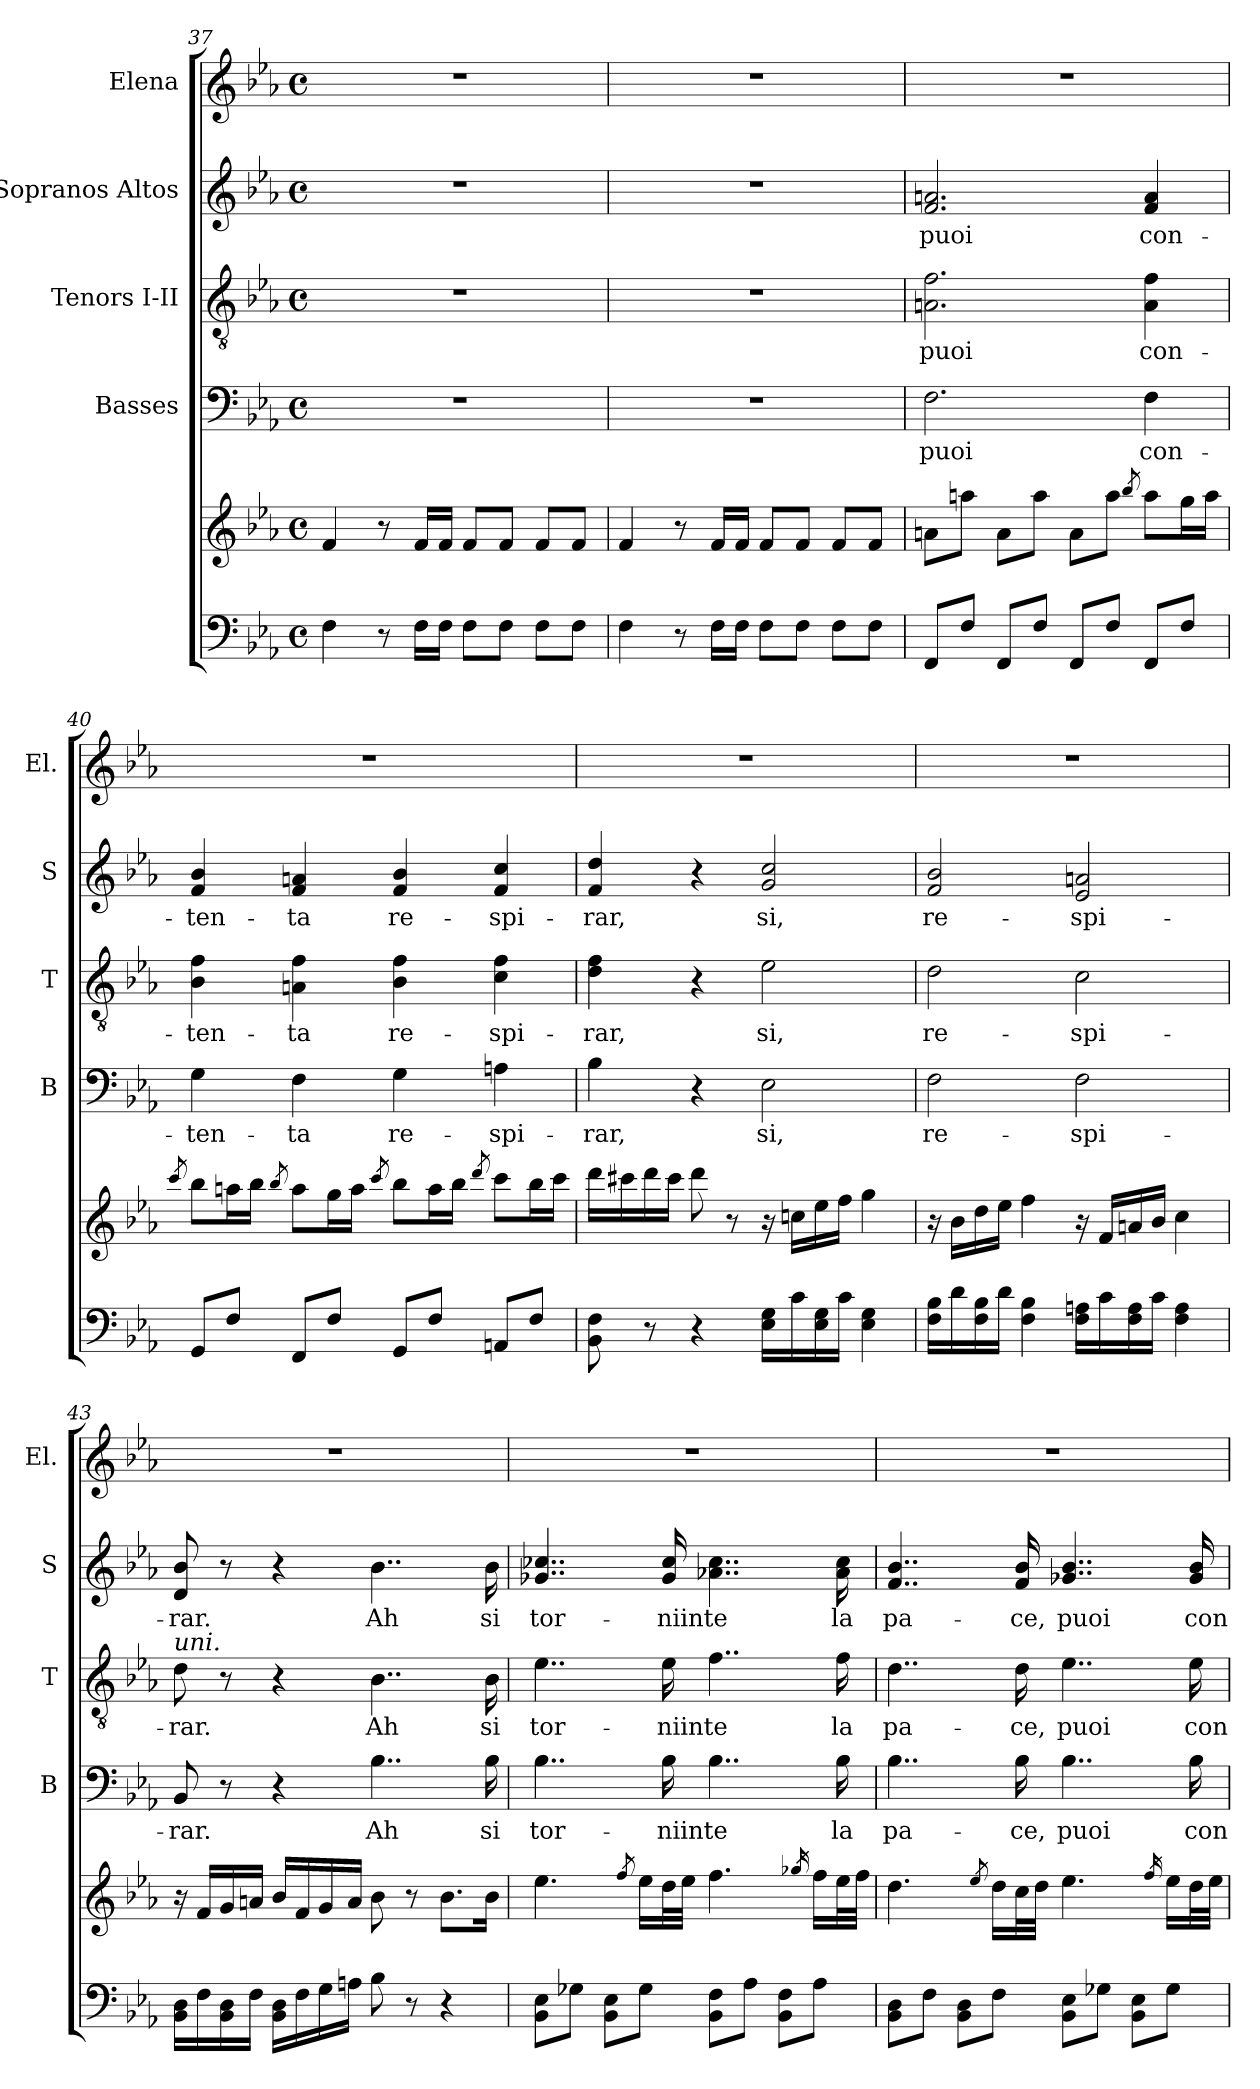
**kern	**kern	**kern	**text	**kern	**text	**kern	**text	**kern
*part5	*part5	*part4	*part4	*part3	*part3	*part2	*part2	*part1
*staff6	*staff5	*staff4	*staff4	*staff3	*staff3	*staff2	*staff2	*staff1
*	*	*I"Basses	*	*I"Tenors I-II	*	*I"Sopranos Altos	*	*I"Elena
*	*	*I'B	*	*I'T	*	*I'S	*	*I'El.
!!LO:PB:g=z
*clefF4	*clefG2	*clefF4	*	*clefGv2	*	*clefG2	*	*clefG2
*k[b-e-a-]	*k[b-e-a-]	*k[b-e-a-]	*	*k[b-e-a-]	*	*k[b-e-a-]	*	*k[b-e-a-]
*E-:	*E-:	*E-:	*	*E-:	*	*E-:	*	*E-:
*M4/4	*M4/4	*M4/4	*	*M4/4	*	*M4/4	*	*M4/4
*met(c)	*met(c)	*met(c)	*	*met(c)	*	*met(c)	*	*met(c)
=37	=37	=37	=37	=37	=37	=37	=37	=37
4F\	4f/	1r	.	1r	.	1r	.	1r
8r	8r	.	.	.	.	.	.	.
16F\LL	16f/LL	.	.	.	.	.	.	.
16F\JJ	16f/JJ	.	.	.	.	.	.	.
8F\L	8f/L	.	.	.	.	.	.	.
8F\J	8f/J	.	.	.	.	.	.	.
8F\L	8f/L	.	.	.	.	.	.	.
8F\J	8f/J	.	.	.	.	.	.	.
=38	=38	=38	=38	=38	=38	=38	=38	=38
4F\	4f/	1r	.	1r	.	1r	.	1r
8r	8r	.	.	.	.	.	.	.
16F\LL	16f/LL	.	.	.	.	.	.	.
16F\JJ	16f/JJ	.	.	.	.	.	.	.
8F\L	8f/L	.	.	.	.	.	.	.
8F\J	8f/J	.	.	.	.	.	.	.
8F\L	8f/L	.	.	.	.	.	.	.
8F\J	8f/J	.	.	.	.	.	.	.
=39	=39	=39	=39	=39	=39	=39	=39	=39
!	!	!	!LO:LY:b	!	!LO:LY:b	!	!LO:LY:b	!
8FF/L	8an\L	2.F\	puoi	2.An\ 2.f\	puoi	2.f/ 2.an/	puoi	1r
8F/J	8aan\J	.	.	.	.	.	.	.
8FF/L	8a\L	.	.	.	.	.	.	.
8F/J	8aa\J	.	.	.	.	.	.	.
8FF/L	8a\L	.	.	.	.	.	.	.
8F/J	8aa\J	.	.	.	.	.	.	.
.	8qbb-/	.	.	.	.	.	.	.
!	!	!	!LO:LY:b	!	!LO:LY:b	!	!LO:LY:b	!
8FF/L	8aa\L	4F\	con-	4A\ 4f\	con-	4f/ 4a/	con-	.
8F/J	16gg\L	.	.	.	.	.	.	.
.	16aa\JJ	.	.	.	.	.	.	.
!!LO:LB:g=z
=40	=40	=40	=40	=40	=40	=40	=40	=40
.	8qccc/	.	.	.	.	.	.	.
!	!	!	!LO:LY:b	!	!LO:LY:b	!	!LO:LY:b	!
8GG/L	8bb-\L	4G\	-ten-	4B-\ 4f\	-ten-	4f/ 4b-/	-ten-	1r
8F/J	16aan\L	.	.	.	.	.	.	.
.	16bb-\JJ	.	.	.	.	.	.	.
.	8qbb-/	.	.	.	.	.	.	.
!	!	!	!LO:LY:b	!	!LO:LY:b	!	!LO:LY:b	!
8FF/L	8aa\L	4F\	-ta	4An\ 4f\	-ta	4f/ 4an/	-ta	.
8F/J	16gg\L	.	.	.	.	.	.	.
.	16aa\JJ	.	.	.	.	.	.	.
.	8qccc/	.	.	.	.	.	.	.
!	!	!	!LO:LY:b	!	!LO:LY:b	!	!LO:LY:b	!
8GG/L	8bb-\L	4G\	re-	4B-\ 4f\	re-	4f/ 4b-/	re-	.
8F/J	16aa\L	.	.	.	.	.	.	.
.	16bb-\JJ	.	.	.	.	.	.	.
.	8qddd/	.	.	.	.	.	.	.
!	!	!	!LO:LY:b	!	!LO:LY:b	!	!LO:LY:b	!
8AAn/L	8ccc\L	4An\	-spi-	4c\ 4f\	-spi-	4f/ 4cc/	-spi-	.
8F/J	16bb-\L	.	.	.	.	.	.	.
.	16ccc\JJ	.	.	.	.	.	.	.
=41	=41	=41	=41	=41	=41	=41	=41	=41
!	!	!	!LO:LY:b	!	!LO:LY:b	!	!LO:LY:b	!
8BB-\ 8F\	16ddd\LL	4B-\	-rar,	4d\ 4f\	-rar,	4f/ 4dd/	-rar,	1r
.	16ccc#X\	.	.	.	.	.	.	.
8r	16ddd\	.	.	.	.	.	.	.
.	16ccc#\JJ	.	.	.	.	.	.	.
4r	8ddd\	4r	.	4r	.	4r	.	.
.	8r	.	.	.	.	.	.	.
!	!	!	!LO:LY:b	!	!LO:LY:b	!	!LO:LY:b	!
16E-\ 16G\LL	16r	2E-\	si,	2e-\	si,	2g/ 2cc/	si,	.
16c\	16ccn\LL	.	.	.	.	.	.	.
16E-\ 16G\	16ee-\	.	.	.	.	.	.	.
16c\JJ	16ff\JJ	.	.	.	.	.	.	.
4E-\ 4G\	4gg\	.	.	.	.	.	.	.
!!LO:PB:g=z
=42	=42	=42	=42	=42	=42	=42	=42	=42
!	!	!	!LO:LY:b	!	!LO:LY:b	!	!LO:LY:b	!
16F\ 16B-\LL	16r	2F\	re-	2d\	re-	2f/ 2b-/	re-	1r
16d\	16b-\LL	.	.	.	.	.	.	.
16F\ 16B-\	16dd\	.	.	.	.	.	.	.
16d\JJ	16ee-\JJ	.	.	.	.	.	.	.
4F\ 4B-\	4ff\	.	.	.	.	.	.	.
!	!	!	!LO:LY:b	!	!LO:LY:b	!	!LO:LY:b	!
16F\ 16An\LL	16r	2F\	-spi-	2c\	-spi-	2e-/ 2an/	-spi-	.
16c\	16f/LL	.	.	.	.	.	.	.
16F\ 16A\	16an/	.	.	.	.	.	.	.
16c\JJ	16b-/JJ	.	.	.	.	.	.	.
4F\ 4A\	4cc\	.	.	.	.	.	.	.
=43	=43	=43	=43	=43	=43	=43	=43	=43
!	!	!	!	!LO:TX:a:i:t=uni.	!	!	!	!
!	!	!	!LO:LY:b	!	!LO:LY:b	!	!LO:LY:b	!
16BB-\ 16D\LL	16r	8BB-/	-rar.	8d\	-rar.	8d/ 8b-/	-rar.	1r
16F\	16f/LL	.	.	.	.	.	.	.
16BB-\ 16D\	16g/	8r	.	8r	.	8r	.	.
16F\JJ	16an/JJ	.	.	.	.	.	.	.
16BB-\ 16D\LL	16b-/LL	4r	.	4r	.	4r	.	.
16F\	16f/	.	.	.	.	.	.	.
16G\	16g/	.	.	.	.	.	.	.
16An\JJ	16a/JJ	.	.	.	.	.	.	.
!	!	!	!LO:LY:b	!	!LO:LY:b	!	!LO:LY:b	!
8B-\	8b-\	4..B-\	Ah	4..B-\	Ah	4..b-\	Ah	.
8r	8r	.	.	.	.	.	.	.
4r	8.b-\L	.	.	.	.	.	.	.
!	!	!	!LO:LY:b	!	!LO:LY:b	!	!LO:LY:b	!
.	16b-\Jk	16B-\	si	16B-\	si	16b-\	si	.
=44	=44	=44	=44	=44	=44	=44	=44	=44
!	!	!	!LO:LY:b	!	!LO:LY:b	!	!LO:LY:b	!
8BB-\ 8E-\L	4.ee-\	4..B-\	tor-	4..e-\	tor-	4..g-X/ 4..cc-X/	tor-	1r
8G-X\J	.	.	.	.	.	.	.	.
8BB-\ 8E-\L	.	.	.	.	.	.	.	.
.	8qff/	.	.	.	.	.	.	.
8G-\J	16ee-\LL	.	.	.	.	.	.	.
!	!	!	!LO:LY:b	!	!LO:LY:b	!	!LO:LY:b	!
.	32dd\L	16B-\	niin	16e-\	niin	16g-/ 16cc-/	niin	.
.	32ee-\JJJ	.	.	.	.	.	.	.
!	!	!	!LO:LY:b	!	!LO:LY:b	!	!LO:LY:b	!
8BB-\ 8F\L	4.ff\	4..B-\	te	4..f\	te	4..a-X\ 4..cc-\	te	.
8A-\J	.	.	.	.	.	.	.	.
8BB-\ 8F\L	.	.	.	.	.	.	.	.
.	16qgg-X/	.	.	.	.	.	.	.
8A-\J	16ff\LL	.	.	.	.	.	.	.
!	!	!	!LO:LY:b	!	!LO:LY:b	!	!LO:LY:b	!
.	32ee-\L	16B-\	la	16f\	la	16a-\ 16cc-\	la	.
.	32ff\JJJ	.	.	.	.	.	.	.
!!LO:LB:g=z
=45	=45	=45	=45	=45	=45	=45	=45	=45
!	!	!	!LO:LY:b	!	!LO:LY:b	!	!LO:LY:b	!
8BB-\ 8D\L	4.dd\	4..B-\	pa-	4..d\	pa-	4..f/ 4..b-/	pa-	1r
8F\J	.	.	.	.	.	.	.	.
8BB-\ 8D\L	.	.	.	.	.	.	.	.
.	8qee-/	.	.	.	.	.	.	.
8F\J	16dd\LL	.	.	.	.	.	.	.
!	!	!	!LO:LY:b	!	!LO:LY:b	!	!LO:LY:b	!
.	32cc\L	16B-\	-ce,	16d\	-ce,	16f/ 16b-/	-ce,	.
.	32dd\JJJ	.	.	.	.	.	.	.
!	!	!	!LO:LY:b	!	!LO:LY:b	!	!LO:LY:b	!
8BB-\ 8E-\L	4.ee-\	4..B-\	puoi	4..e-\	puoi	4..g-X/ 4..b-/	puoi	.
8G-X\J	.	.	.	.	.	.	.	.
8BB-\ 8E-\L	.	.	.	.	.	.	.	.
.	16qff/	.	.	.	.	.	.	.
8G-\J	16ee-\LL	.	.	.	.	.	.	.
!	!	!	!LO:LY:b	!	!LO:LY:b	!	!LO:LY:b	!
.	32dd\L	16B-\	con-	16e-\	con-	16g-/ 16b-/	con-	.
.	32ee-\JJJ	.	.	.	.	.	.	.
=	=	=	=	=	=	=	=	=
*-	*-	*-	*-	*-	*-	*-	*-	*-
